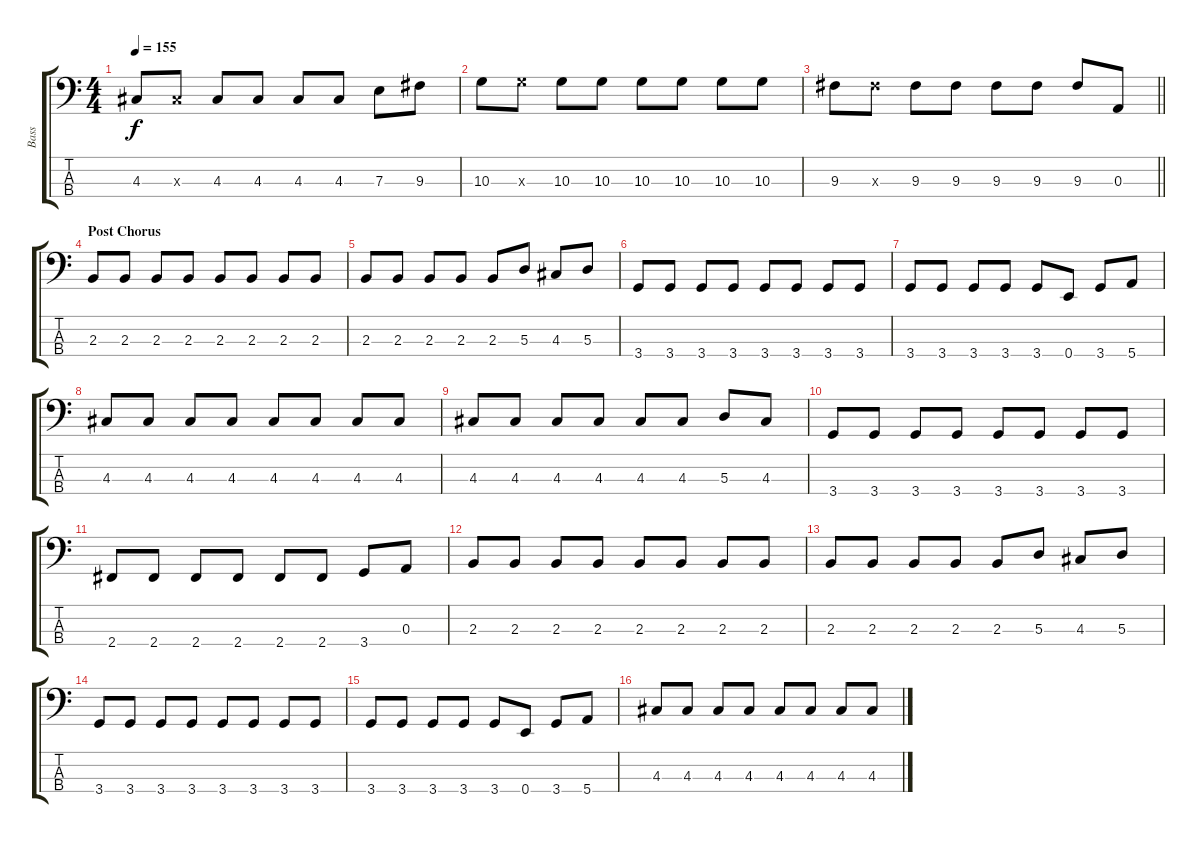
\track ("Bass" "Bass") {instrument electricbassfinger}
\staff {score tabs}
\tuning (G2 D2 A1 E1) {hide}
\ts (4 4)
\tempo 155
\clef f4
\ks c
4.3.8{dy f} 4.3{x}.8 4.3.8 4.3.8 4.3.8 4.3.8 7.3.8 9.3.8 |
10.3.8 10.3{x}.8 10.3.8 10.3.8 10.3.8 10.3.8 10.3.8 10.3.8 |
\barLineRight lightlight
9.3.8 9.3{x}.8 9.3.8 9.3.8 9.3.8 9.3.8 9.3.8 0.3.8 |
\section ("" "Post Chorus")
2.3.8 2.3.8 2.3.8 2.3.8 2.3.8 2.3.8 2.3.8 2.3.8 |
2.3.8 2.3.8 2.3.8 2.3.8 2.3.8 5.3.8 4.3.8 5.3.8 |
3.4.8 3.4.8 3.4.8 3.4.8 3.4.8 3.4.8 3.4.8 3.4.8 |
3.4.8 3.4.8 3.4.8 3.4.8 3.4.8 0.4.8 3.4.8 5.4.8 |
4.3.8 4.3.8 4.3.8 4.3.8 4.3.8 4.3.8 4.3.8 4.3.8 |
4.3.8 4.3.8 4.3.8 4.3.8 4.3.8 4.3.8 5.3.8 4.3.8 |
3.4.8 3.4.8 3.4.8 3.4.8 3.4.8 3.4.8 3.4.8 3.4.8 |
2.4.8 2.4.8 2.4.8 2.4.8 2.4.8 2.4.8 3.4.8 0.3.8 |
2.3.8 2.3.8 2.3.8 2.3.8 2.3.8 2.3.8 2.3.8 2.3.8 |
2.3.8 2.3.8 2.3.8 2.3.8 2.3.8 5.3.8 4.3.8 5.3.8 |
3.4.8 3.4.8 3.4.8 3.4.8 3.4.8 3.4.8 3.4.8 3.4.8 |
3.4.8 3.4.8 3.4.8 3.4.8 3.4.8 0.4.8 3.4.8 5.4.8 |
4.3.8 4.3.8 4.3.8 4.3.8 4.3.8 4.3.8 4.3.8 4.3.8
